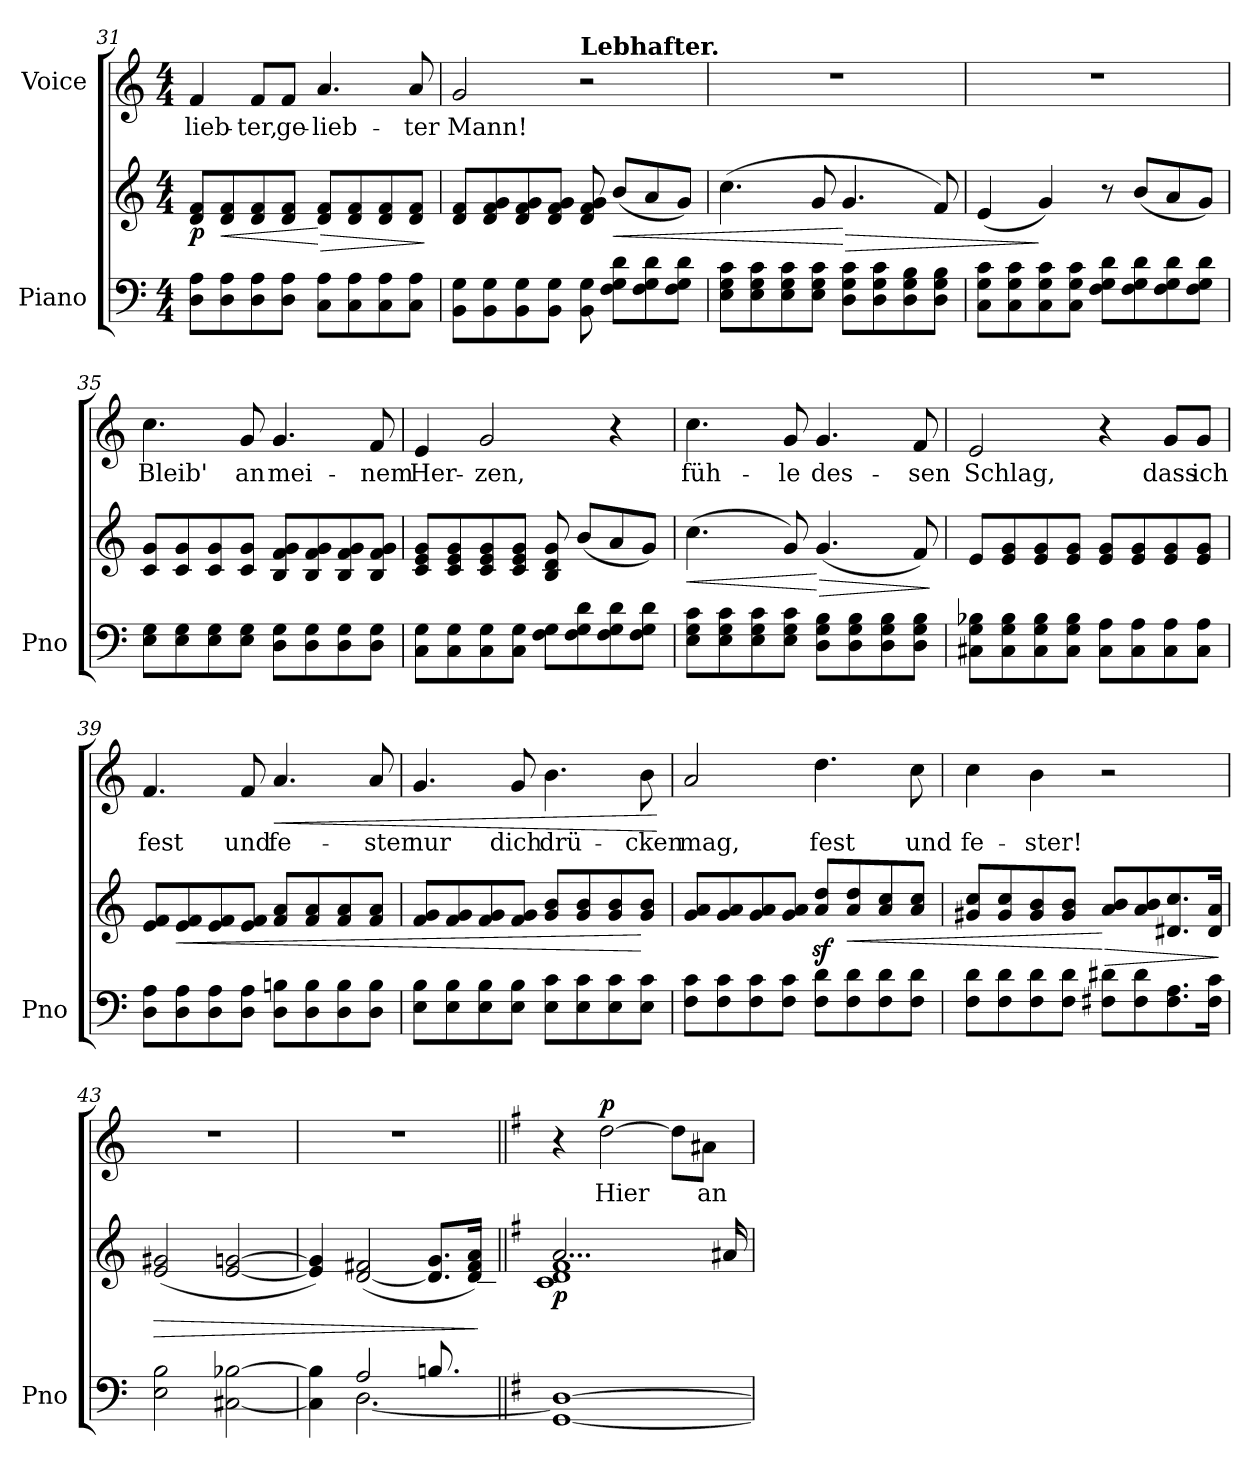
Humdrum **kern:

**kern	**kern	**dynam	**kern	**text	**dynam
*part2	*part2	*part2	*part1	*part1	*part1
*staff3	*staff2	*staff2/3	*staff1	*staff1	*staff1
*I"Piano	*	*	*I"Voice	*	*
*I'Pno	*	*	*	*	*
*clefF4	*clefG2	*	*clefG2	*	*
*k[]	*k[]	*	*k[]	*	*
*M4/4	*M4/4	*	*M4/4	*	*
=31	=31	=31	=31	=31	=31
!	!	!LO:DY:b	!	!LO:LY:b	!
8D\ 8A\L	8d/ 8f/L	p	4f/	-lieb-	.
!	!	!LO:HP:b	!	!	!
8D\ 8A\	8d/ 8f/	<	.	.	.
!	!	!	!	!LO:LY:b	!
8D\ 8A\	8d/ 8f/	.	8f/L	-ter,	.
!	!	!	!	!LO:LY:b	!
8D\ 8A\J	8d/ 8f/J	.	8f/J	ge-	.
!	!	!LO:HP:n=1:b	!	!LO:LY:b	!
8C\ 8A\L	8d/ 8f/L	[ >	4.a/	-lieb-	.
8C\ 8A\	8d/ 8f/	.	.	.	.
8C\ 8A\	8d/ 8f/	.	.	.	.
!	!	!	!	!LO:LY:b	!
8C\ 8A\J	8d/ 8f/J	.	8a/	-ter	.
.	.	]	.	.	.
=32	=32	=32	=32	=32	=32
!	!	!	!	!LO:LY:b	!
8BB\ 8G\L	8d/ 8f/L	.	2g/	Mann!	.
8BB\ 8G\	8d/ 8f/ 8g/	.	.	.	.
8BB\ 8G\	8d/ 8f/ 8g/	.	.	.	.
8BB\ 8G\J	8d/ 8f/ 8g/J	.	.	.	.
!	!	!	!LO:TX:a:B:t=Lebhafter.	!	!
8BB\ 8G\	8d/ 8f/ 8g/	.	2r	.	.
!	!	!LO:HP:b	!	!	!
8F\ 8G\ 8d\L	(8b/L	<	.	.	.
8F\ 8G\ 8d\	8a/	.	.	.	.
8F\ 8G\ 8d\J	8g/J)	.	.	.	.
=33	=33	=33	=33	=33	=33
8E\ 8G\ 8c\L	(4.cc\	.	1r	.	.
8E\ 8G\ 8c\	.	.	.	.	.
8E\ 8G\ 8c\	.	.	.	.	.
8E\ 8G\ 8c\J	8g/	.	.	.	.
!	!	!LO:HP:n=1:b	!	!	!
8D\ 8G\ 8c\L	4.g/	[ >	.	.	.
8D\ 8G\ 8c\	.	.	.	.	.
8D\ 8G\ 8B\	.	.	.	.	.
8D\ 8G\ 8B\J	8f/)	.	.	.	.
=34	=34	=34	=34	=34	=34
8C\ 8G\ 8c\L	(4e/	.	1r	.	.
8C\ 8G\ 8c\	.	.	.	.	.
8C\ 8G\ 8c\	4g/)	]	.	.	.
8C\ 8G\ 8c\J	.	.	.	.	.
8F\ 8G\ 8d\L	8r	.	.	.	.
8F\ 8G\ 8d\	(8b/L	.	.	.	.
8F\ 8G\ 8d\	8a/	.	.	.	.
8F\ 8G\ 8d\J	8g/J)	.	.	.	.
!!LO:LB:g=z
=35	=35	=35	=35	=35	=35
!	!	!	!	!LO:LY:b	!
8E\ 8G\L	8c/ 8g/L	.	4.cc\	Bleib'	.
8E\ 8G\	8c/ 8g/	.	.	.	.
8E\ 8G\	8c/ 8g/	.	.	.	.
!	!	!	!	!LO:LY:b	!
8E\ 8G\J	8c/ 8g/J	.	8g/	an	.
!	!	!	!	!LO:LY:b	!
8D\ 8G\L	8B/ 8f/ 8g/L	.	4.g/	mei-	.
8D\ 8G\	8B/ 8f/ 8g/	.	.	.	.
8D\ 8G\	8B/ 8f/ 8g/	.	.	.	.
!	!	!	!	!LO:LY:b	!
8D\ 8G\J	8B/ 8f/ 8g/J	.	8f/	-nem	.
=36	=36	=36	=36	=36	=36
!	!	!	!	!LO:LY:b	!
8C\ 8G\L	8c/ 8e/ 8g/L	.	4e/	Her-	.
8C\ 8G\	8c/ 8e/ 8g/	.	.	.	.
!	!	!	!	!LO:LY:b	!
8C\ 8G\	8c/ 8e/ 8g/	.	2g/	-zen,	.
8C\ 8G\J	8c/ 8e/ 8g/J	.	.	.	.
8F\ 8G\L	8B/ 8d/ 8g/	.	.	.	.
8F\ 8G\ 8d\	(8b/L	.	.	.	.
8F\ 8G\ 8d\	8a/	.	4r	.	.
8F\ 8G\ 8d\J	8g/J)	.	.	.	.
=37	=37	=37	=37	=37	=37
!	!	!LO:HP:b	!	!LO:LY:b	!
8E\ 8G\ 8c\L	(4.cc\	<	4.cc\	füh-	.
8E\ 8G\ 8c\	.	.	.	.	.
8E\ 8G\ 8c\	.	.	.	.	.
!	!	!	!	!LO:LY:b	!
8E\ 8G\ 8c\J	8g/)	.	8g/	-le	.
!	!	!LO:HP:n=1:b	!	!LO:LY:b	!
8D\ 8G\ 8B\L	(4.g/	[ >	4.g/	des-	.
8D\ 8G\ 8B\	.	.	.	.	.
8D\ 8G\ 8B\	.	.	.	.	.
!	!	!	!	!LO:LY:b	!
8D\ 8G\ 8B\J	8f/)	.	8f/	-sen	.
.	.	]	.	.	.
=38	=38	=38	=38	=38	=38
!	!	!	!	!LO:LY:b	!
8C#X\ 8G\ 8B-X\L	8e/L	.	2e/	Schlag,	.
8C#\ 8G\ 8B-\	8e/ 8g/	.	.	.	.
8C#\ 8G\ 8B-\	8e/ 8g/	.	.	.	.
8C#\ 8G\ 8B-\J	8e/ 8g/J	.	.	.	.
8C#\ 8A\L	8e/ 8g/L	.	4r	.	.
8C#\ 8A\	8e/ 8g/	.	.	.	.
!	!	!	!	!LO:LY:b	!
8C#\ 8A\	8e/ 8g/	.	8g/L	dass	.
!	!	!	!	!LO:LY:b	!
8C#\ 8A\J	8e/ 8g/J	.	8g/J	ich	.
=39	=39	=39	=39	=39	=39
!	!	!	!	!LO:LY:b	!
8D\ 8A\L	8e/ 8f/L	.	4.f/	fest	.
!	!	!LO:HP:b	!	!	!
8D\ 8A\	8e/ 8f/	<	.	.	.
8D\ 8A\	8e/ 8f/	.	.	.	.
!	!	!	!	!LO:LY:b	!
8D\ 8A\J	8e/ 8f/J	.	8f/	und	.
!	!	!	!	!LO:LY:b	!LO:HP:b
8D\ 8Bn\L	8f/ 8a/L	.	4.a/	fe-	<
8D\ 8B\	8f/ 8a/	.	.	.	.
8D\ 8B\	8f/ 8a/	.	.	.	.
!	!	!	!	!LO:LY:b	!
8D\ 8B\J	8f/ 8a/J	.	8a/	-ster	.
=40	=40	=40	=40	=40	=40
!	!	!	!	!LO:LY:b	!
8E\ 8B\L	8f/ 8g/L	.	4.g/	nur	.
8E\ 8B\	8f/ 8g/	.	.	.	.
8E\ 8B\	8f/ 8g/	.	.	.	.
!	!	!	!	!LO:LY:b	!
8E\ 8B\J	8f/ 8g/J	.	8g/	dich	.
!	!	!	!	!LO:LY:b	!
8E\ 8c\L	8g/ 8b/L	.	4.b\	drü-	.
8E\ 8c\	8g/ 8b/	.	.	.	.
8E\ 8c\	8g/ 8b/	.	.	.	.
!	!	!	!	!LO:LY:b	!
8E\ 8c\J	8g/ 8b/J	[	8b\	-cken	.
.	.	.	.	.	[
!!LO:LB:g=z
=41	=41	=41	=41	=41	=41
!	!	!	!	!LO:LY:b	!
8F\ 8c\L	8g/ 8a/L	.	2a/	mag,	.
8F\ 8c\	8g/ 8a/	.	.	.	.
8F\ 8c\	8g/ 8a/	.	.	.	.
8F\ 8c\J	8g/ 8a/J	.	.	.	.
!	!	!	!	!LO:LY:b	!
8F\ 8d\L	8a/z< 8dd/z<L	.	4.dd\	fest	.
!	!	!LO:HP:b	!	!	!
8F\ 8d\	8a/ 8dd/	<	.	.	.
8F\ 8d\	8a/ 8cc/	.	.	.	.
!	!	!	!	!LO:LY:b	!
8F\ 8d\J	8a/ 8cc/J	.	8cc\	und	.
=42	=42	=42	=42	=42	=42
!	!	!	!	!LO:LY:b	!
8F\ 8d\L	8g#X/ 8cc/L	.	4cc\	fe-	.
8F\ 8d\	8g#/ 8cc/	.	.	.	.
!	!	!	!	!LO:LY:b	!
8F\ 8d\	8g#/ 8b/	.	4b\	-ster!	.
8F\ 8d\J	8g#/ 8b/J	.	.	.	.
!	!	!LO:HP:n=1:b	!	!	!
8F#X\ 8d#X\L	8a/ 8b/L	[ >	2r	.	.
8F#\ 8d#\	8a/ 8b/	.	.	.	.
8.F#\ 8.A\	8.d#X/ 8.cc/	.	.	.	.
16F#\ 16c\Jk	16d#/ 16a/Jk	.	.	.	.
.	.	]	.	.	.
=43	=43	=43	=43	=43	=43
!	!	!LO:HP:b	!	!	!
2E\ 2B\	(>2e/ 2g#X/	>	1r	.	.
[2C#X\ [2B-X\	[2e/ [2gn/	.	.	.	.
=44	=44	=44	=44	=44	=44
*^	*^	*	*	*	*
4C#\] 4B-\]	4ryy	4e/] 4g/])	2...ryy	.	1r	.	.
2A/	[2.D\	(>[2d/ 2f#X/	.	.	.	.	.
8.Bn/L	.	8.d/] 8.g/L	.	.	.	.	.
16ryy	.	16d/ 16f#/ 16a/Jk)	16c\Jk	.	.	.	.
*v	*v	*	*	*	*	*	*
*	*v	*v	*	*	*	*
.	.	]	.	.	.
=45||	=45||	=45||	=45||	=45||	=45||
*k[f#]	*k[f#]	*	*k[f#]	*	*
*	*^	*	*	*	*
!	!	!	!LO:DY:b	!	!	!
[1GG 1D_	2...a/	1c 1d 1f#	p	4r	.	.
!	!	!	!	!	!LO:LY:b	!LO:DY:a
.	.	.	.	[2dd\	Hier	p
.	.	.	.	8dd\L]	.	.
!	!	!	!	!	!LO:LY:b	!
.	.	.	.	8a#X\J	an	.
.	16a#X/	.	.	.	.	.
*	*v	*v	*	*	*	*
=	=	=	=	=	=
*-	*-	*-	*-	*-	*-
